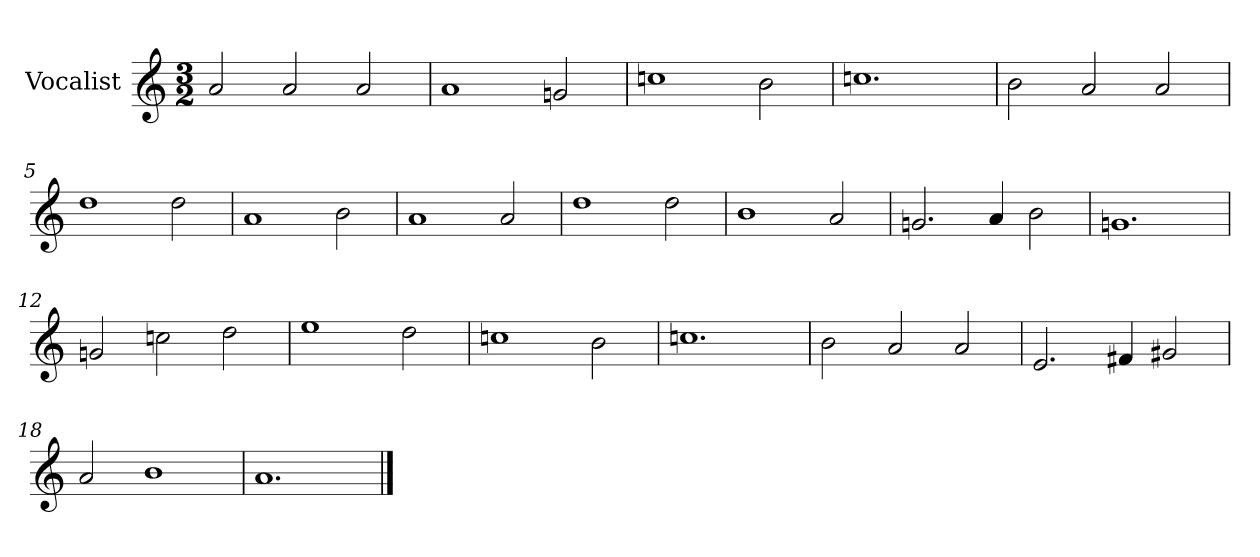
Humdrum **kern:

**kern
*part1
*staff1
*I"Vocalist
*k[]
*a:
*M3/2
=
2a
2a
2a
=1
1a
2gn
=2
1ccn
2b
=3
1.ccn
=4
2b
2a
2a
=5
1dd
2dd
=6
1a
2b
=7
1a
2a
=8
1dd
2dd
=9
1b
2a
=10
2.gn
4a
2b
=11
1.gn
=12
2gn
2ccn
2dd
=13
1ee
2dd
=14
1ccn
2b
=15
1.ccn
=16
2b
2a
2a
=17
2.e
4f#X
2g#X
=18
2a
1b
=19
1.a
==
*-
